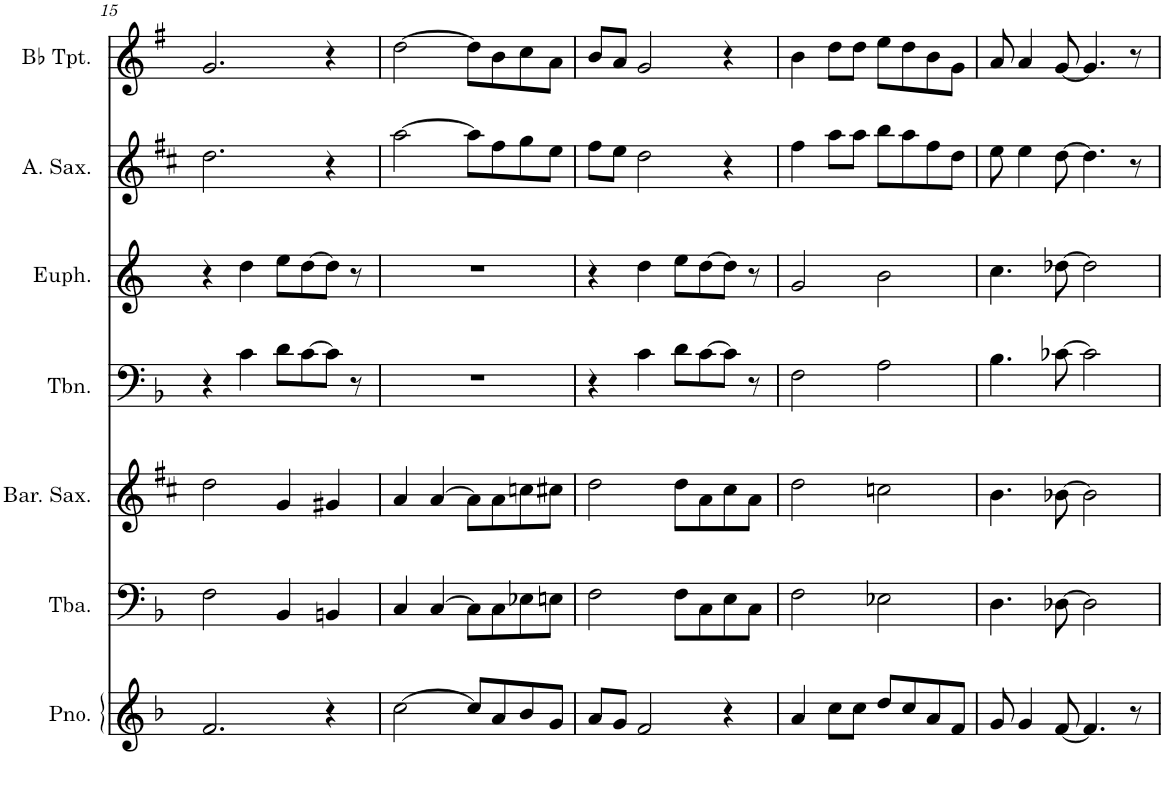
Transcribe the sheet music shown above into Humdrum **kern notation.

**kern	**kern	**kern	**kern	**kern	**kern	**kern
*part7	*part6	*part5	*part4	*part3	*part2	*part1
*staff7	*staff6	*staff5	*staff4	*staff3	*staff2	*staff1
*I"Piano	*I"Tuba	*I"Baritone Saxophone	*I"Trombone	*I"Euphonium	*I"Alto Saxophone	*I"Bb Trumpet
*I'Pno.	*I'Tba.	*I'Bar. Sax.	*I'Tbn.	*I'Euph.	*I'A. Sax.	*I'Bb Tpt.
!!LO:PB:g=z
*clefG2	*clefF4	*clefG2	*clefF4	*clefG2	*clefG2	*clefG2
*	*	*Trd12c21	*	*Trd8c14	*Trd5c9	*Trd1c2
*k[b-]	*k[b-]	*k[f#c#]	*k[b-]	*k[]	*k[f#c#]	*k[f#]
*M4/4	*M4/4	*M4/4	*M4/4	*M4/4	*M4/4	*M4/4
=15	=15	=15	=15	=15	=15	=15
2.f/	2F\	2dd\	4r	4r	2.dd\	2.g/
.	.	.	4c\	4dd\	.	.
.	4BB-/	4g/	8d\L	8ee\L	.	.
.	.	.	[8c\	[8dd\	.	.
4r	4BBn/	4g#X/	8c\J]	8dd\J]	4r	4r
.	.	.	8r	8r	.	.
=16	=16	=16	=16	=16	=16	=16
[2cc\	4C/	4a/	1r	1r	[2aa\	[2dd\
.	[4C/	[4a/	.	.	.	.
8cc/L]	8C\L]	8a\L]	.	.	8aa\L]	8dd\L]
8a/	8C\	8a\	.	.	8ff#\	8b\
8b-/	8E-X\	8ccn\	.	.	8gg\	8cc\
8g/J	8En\J	8cc#X\J	.	.	8ee\J	8a\J
=17	=17	=17	=17	=17	=17	=17
8a/L	2F\	2dd\	4r	4r	8ff#\L	8b/L
8g/J	.	.	.	.	8ee\J	8a/J
2f/	.	.	4c\	4dd\	2dd\	2g/
.	8F\L	8dd\L	8d\L	8ee\L	.	.
.	8C\	8a\	[8c\	[8dd\	.	.
4r	8E\	8cc#\	8c\J]	8dd\J]	4r	4r
.	8C\J	8a\J	8r	8r	.	.
=18	=18	=18	=18	=18	=18	=18
4a/	2F\	2dd\	2F\	2g/	4ff#\	4b\
8cc\L	.	.	.	.	8aa\L	8dd\L
8cc\J	.	.	.	.	8aa\J	8dd\J
8dd/L	2E-X\	2ccn\	2A\	2b\	8bb\L	8ee\L
8cc/	.	.	.	.	8aa\	8dd\
8a/	.	.	.	.	8ff#\	8b\
8f/J	.	.	.	.	8dd\J	8g\J
=19	=19	=19	=19	=19	=19	=19
8g/	4.D\	4.b\	4.B-\	4.cc\	8ee\	8a/
4g/	.	.	.	.	4ee\	4a/
[8f/	[8D-X\	[8b-X\	[8c-X\	[8dd-X\	[8dd\	[8g/
4.f/]	2D-\]	2b-\]	2c-\]	2dd-\]	4.dd\]	4.g/]
8r	.	.	.	.	8r	8r
=	=	=	=	=	=	=
*-	*-	*-	*-	*-	*-	*-
